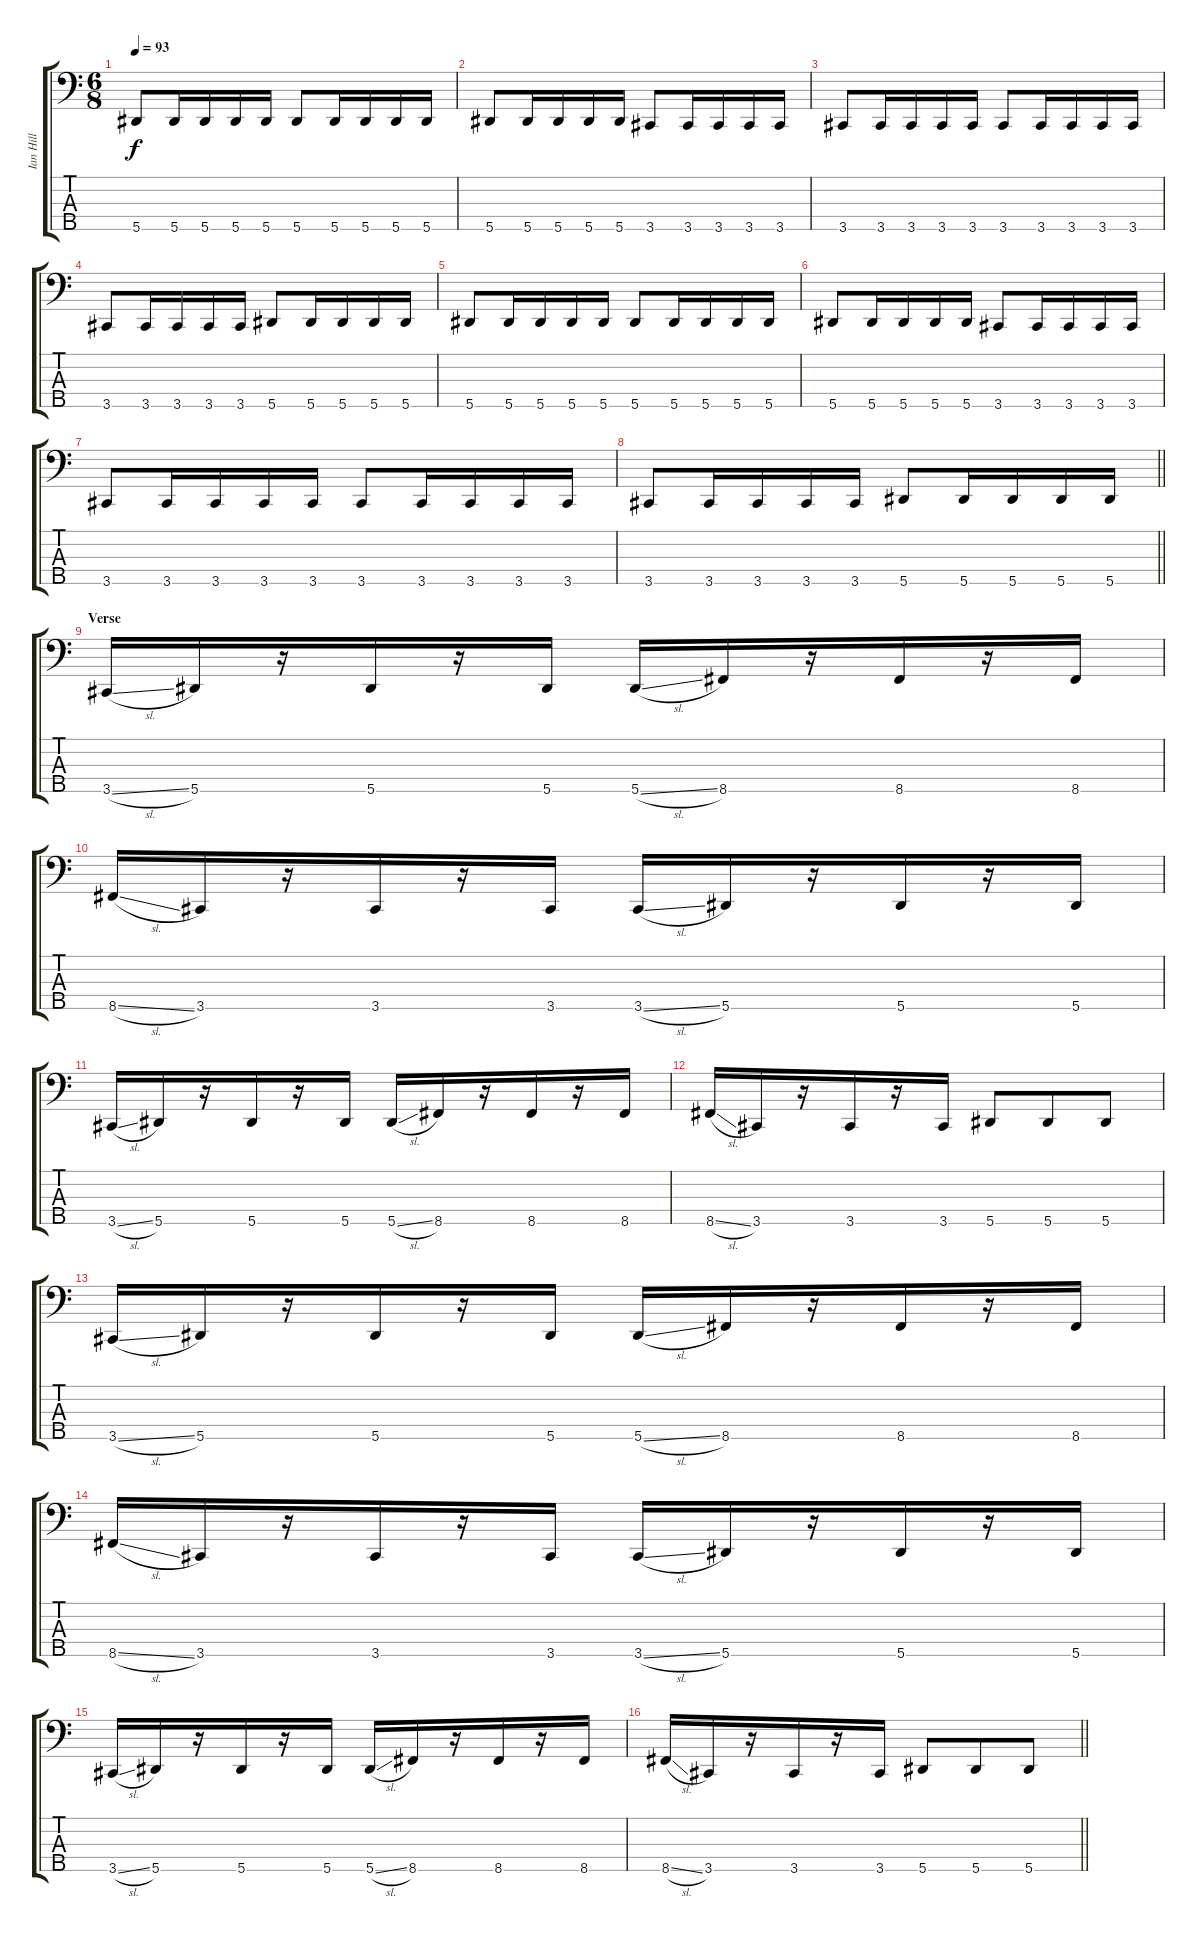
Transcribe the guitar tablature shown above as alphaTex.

\track ("Ian Hill" "Ian Hill") {instrument electricbasspick}
\staff {score tabs}
\tuning (Gb2 Db2 Ab1 Eb1 Bb0) {hide}
\ts (6 8)
\section ("" "")
\tempo 93
\clef f4
\ks c
5.5.8{dy f} 5.5.16 5.5.16 5.5.16 5.5.16 5.5.8 5.5.16 5.5.16 5.5.16 5.5.16 |
5.5.8 5.5.16 5.5.16 5.5.16 5.5.16 3.5.8 3.5.16 3.5.16 3.5.16 3.5.16 |
3.5.8 3.5.16 3.5.16 3.5.16 3.5.16 3.5.8 3.5.16 3.5.16 3.5.16 3.5.16 |
3.5.8 3.5.16 3.5.16 3.5.16 3.5.16 5.5.8 5.5.16 5.5.16 5.5.16 5.5.16 |
5.5.8 5.5.16 5.5.16 5.5.16 5.5.16 5.5.8 5.5.16 5.5.16 5.5.16 5.5.16 |
5.5.8 5.5.16 5.5.16 5.5.16 5.5.16 3.5.8 3.5.16 3.5.16 3.5.16 3.5.16 |
3.5.8 3.5.16 3.5.16 3.5.16 3.5.16 3.5.8 3.5.16 3.5.16 3.5.16 3.5.16 |
\barLineRight lightlight
3.5.8 3.5.16 3.5.16 3.5.16 3.5.16 5.5.8 5.5.16 5.5.16 5.5.16 5.5.16 |
\section ("" "Verse")
3.5{sl}.16 5.5.16 r.16 5.5.16 r.16 5.5.16 5.5{sl}.16 8.5.16 r.16 8.5.16 r.16 8.5.16 |
8.5{sl}.16 3.5.16 r.16 3.5.16 r.16 3.5.16 3.5{sl}.16 5.5.16 r.16 5.5.16 r.16 5.5.16 |
3.5{sl}.16 5.5.16 r.16 5.5.16 r.16 5.5.16 5.5{sl}.16 8.5.16 r.16 8.5.16 r.16 8.5.16 |
8.5{sl}.16 3.5.16 r.16 3.5.16 r.16 3.5.16 5.5.8 5.5.8 5.5.8 |
3.5{sl}.16 5.5.16 r.16 5.5.16 r.16 5.5.16 5.5{sl}.16 8.5.16 r.16 8.5.16 r.16 8.5.16 |
8.5{sl}.16 3.5.16 r.16 3.5.16 r.16 3.5.16 3.5{sl}.16 5.5.16 r.16 5.5.16 r.16 5.5.16 |
3.5{sl}.16 5.5.16 r.16 5.5.16 r.16 5.5.16 5.5{sl}.16 8.5.16 r.16 8.5.16 r.16 8.5.16 |
\barLineRight lightlight
8.5{sl}.16 3.5.16 r.16 3.5.16 r.16 3.5.16 5.5.8 5.5.8 5.5.8
